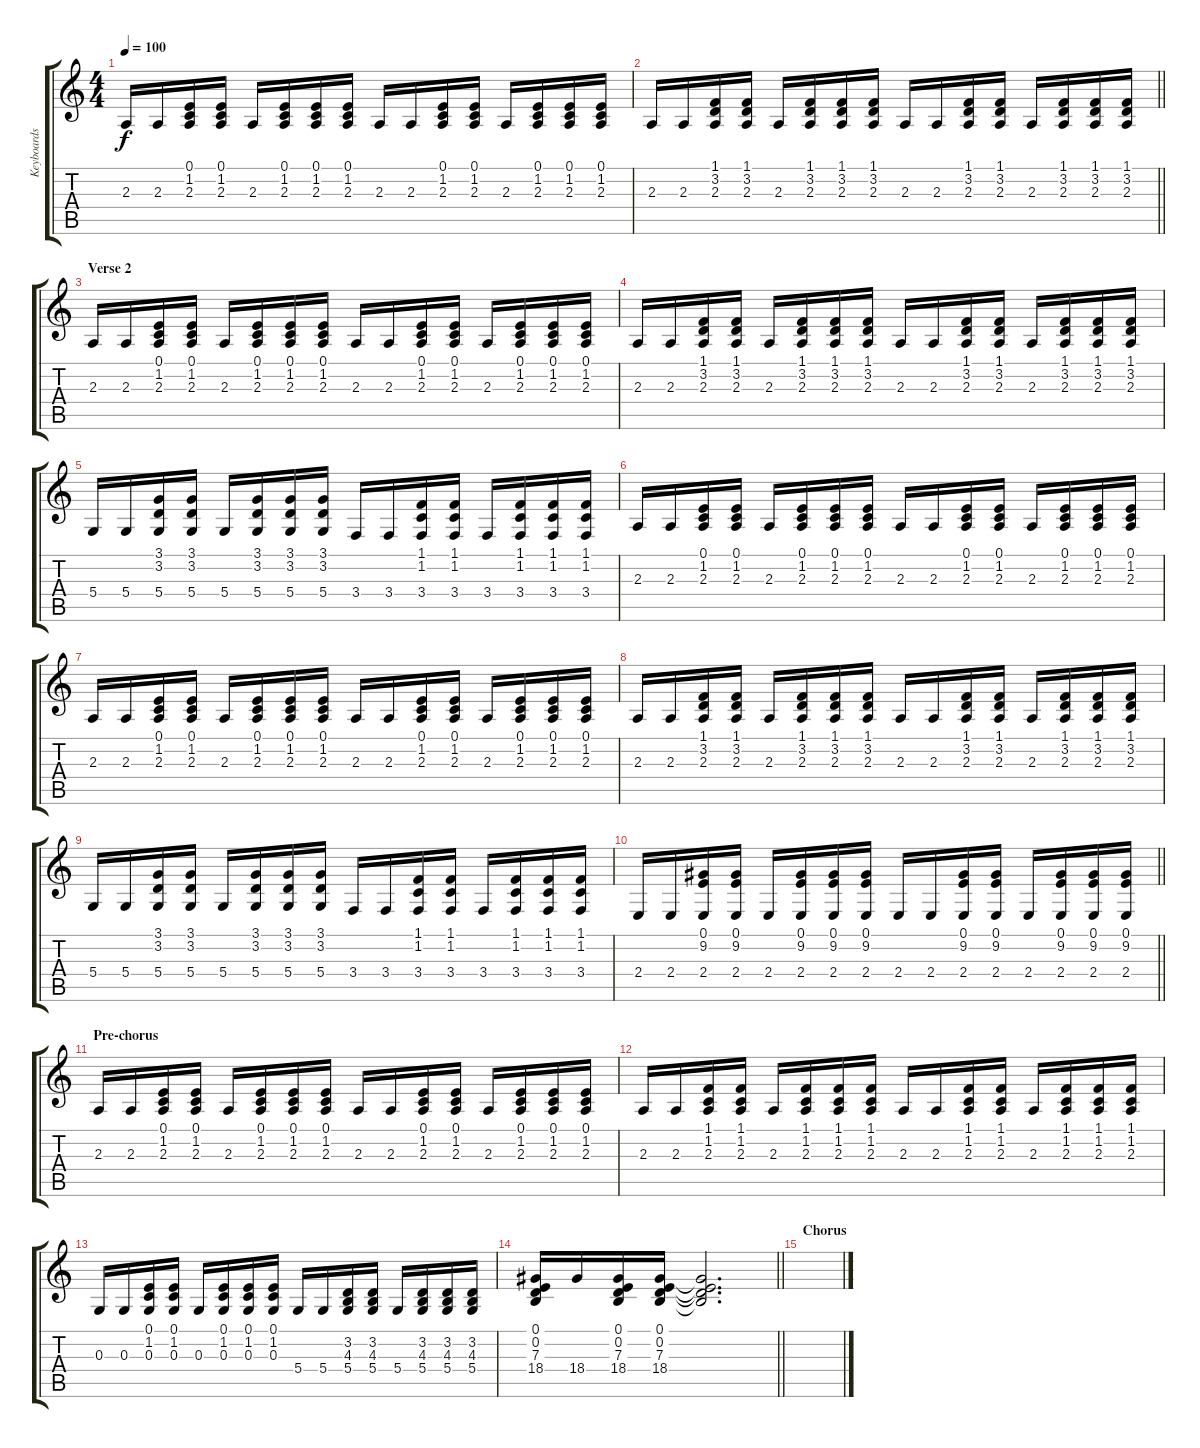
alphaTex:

\track ("Keyboards" "Keyboards") {instrument pad3polysynth}
\staff {score tabs}
\tuning (E4 B3 G3 D3 A2 E2) {hide}
\ts (4 4)
\tempo 100
\clef g2
\ks c
2.3.16{dy f} 2.3.16 (0.1 1.2 2.3).16 (0.1 1.2 2.3).16 2.3.16 (0.1 1.2 2.3).16 (0.1 1.2 2.3).16 (0.1 1.2 2.3).16 2.3.16 2.3.16 (0.1 1.2 2.3).16 (0.1 1.2 2.3).16 2.3.16 (0.1 1.2 2.3).16 (0.1 1.2 2.3).16 (0.1 1.2 2.3).16 |
\barLineRight lightlight
2.3.16 2.3.16 (1.1 3.2 2.3).16 (1.1 3.2 2.3).16 2.3.16 (1.1 3.2 2.3).16 (1.1 3.2 2.3).16 (1.1 3.2 2.3).16 2.3.16 2.3.16 (1.1 3.2 2.3).16 (1.1 3.2 2.3).16 2.3.16 (1.1 3.2 2.3).16 (1.1 3.2 2.3).16 (1.1 3.2 2.3).16 |
\section ("" "Verse 2")
2.3.16 2.3.16 (0.1 1.2 2.3).16 (0.1 1.2 2.3).16 2.3.16 (0.1 1.2 2.3).16 (0.1 1.2 2.3).16 (0.1 1.2 2.3).16 2.3.16 2.3.16 (0.1 1.2 2.3).16 (0.1 1.2 2.3).16 2.3.16 (0.1 1.2 2.3).16 (0.1 1.2 2.3).16 (0.1 1.2 2.3).16 |
2.3.16 2.3.16 (1.1 3.2 2.3).16 (1.1 3.2 2.3).16 2.3.16 (1.1 3.2 2.3).16 (1.1 3.2 2.3).16 (1.1 3.2 2.3).16 2.3.16 2.3.16 (1.1 3.2 2.3).16 (1.1 3.2 2.3).16 2.3.16 (1.1 3.2 2.3).16 (1.1 3.2 2.3).16 (1.1 3.2 2.3).16 |
5.4.16 5.4.16 (3.1 3.2 5.4).16 (3.1 3.2 5.4).16 5.4.16 (3.1 3.2 5.4).16 (3.1 3.2 5.4).16 (3.1 3.2 5.4).16 3.4.16 3.4.16 (1.1 1.2 3.4).16 (1.1 1.2 3.4).16 3.4.16 (1.1 1.2 3.4).16 (1.1 1.2 3.4).16 (1.1 1.2 3.4).16 |
2.3.16 2.3.16 (0.1 1.2 2.3).16 (0.1 1.2 2.3).16 2.3.16 (0.1 1.2 2.3).16 (0.1 1.2 2.3).16 (0.1 1.2 2.3).16 2.3.16 2.3.16 (0.1 1.2 2.3).16 (0.1 1.2 2.3).16 2.3.16 (0.1 1.2 2.3).16 (0.1 1.2 2.3).16 (0.1 1.2 2.3).16 |
2.3.16 2.3.16 (0.1 1.2 2.3).16 (0.1 1.2 2.3).16 2.3.16 (0.1 1.2 2.3).16 (0.1 1.2 2.3).16 (0.1 1.2 2.3).16 2.3.16 2.3.16 (0.1 1.2 2.3).16 (0.1 1.2 2.3).16 2.3.16 (0.1 1.2 2.3).16 (0.1 1.2 2.3).16 (0.1 1.2 2.3).16 |
2.3.16 2.3.16 (1.1 3.2 2.3).16 (1.1 3.2 2.3).16 2.3.16 (1.1 3.2 2.3).16 (1.1 3.2 2.3).16 (1.1 3.2 2.3).16 2.3.16 2.3.16 (1.1 3.2 2.3).16 (1.1 3.2 2.3).16 2.3.16 (1.1 3.2 2.3).16 (1.1 3.2 2.3).16 (1.1 3.2 2.3).16 |
5.4.16 5.4.16 (3.1 3.2 5.4).16 (3.1 3.2 5.4).16 5.4.16 (3.1 3.2 5.4).16 (3.1 3.2 5.4).16 (3.1 3.2 5.4).16 3.4.16 3.4.16 (1.1 1.2 3.4).16 (1.1 1.2 3.4).16 3.4.16 (1.1 1.2 3.4).16 (1.1 1.2 3.4).16 (1.1 1.2 3.4).16 |
\barLineRight lightlight
2.4.16 2.4.16 (0.1 9.2 2.4).16 (0.1 9.2 2.4).16 2.4.16 (0.1 9.2 2.4).16 (0.1 9.2 2.4).16 (0.1 9.2 2.4).16 2.4.16 2.4.16 (0.1 9.2 2.4).16 (0.1 9.2 2.4).16 2.4.16 (0.1 9.2 2.4).16 (0.1 9.2 2.4).16 (0.1 9.2 2.4).16 |
\section ("" "Pre-chorus")
2.3.16 2.3.16 (0.1 1.2 2.3).16 (0.1 1.2 2.3).16 2.3.16 (0.1 1.2 2.3).16 (0.1 1.2 2.3).16 (0.1 1.2 2.3).16 2.3.16 2.3.16 (0.1 1.2 2.3).16 (0.1 1.2 2.3).16 2.3.16 (0.1 1.2 2.3).16 (0.1 1.2 2.3).16 (0.1 1.2 2.3).16 |
2.3.16 2.3.16 (1.1 1.2 2.3).16 (1.1 1.2 2.3).16 2.3.16 (1.1 1.2 2.3).16 (1.1 1.2 2.3).16 (1.1 1.2 2.3).16 2.3.16 2.3.16 (1.1 1.2 2.3).16 (1.1 1.2 2.3).16 2.3.16 (1.1 1.2 2.3).16 (1.1 1.2 2.3).16 (1.1 1.2 2.3).16 |
0.3.16 0.3.16 (0.1 1.2 0.3).16 (0.1 1.2 0.3).16 0.3.16 (0.1 1.2 0.3).16 (0.1 1.2 0.3).16 (0.1 1.2 0.3).16 5.4.16 5.4.16 (3.2 4.3 5.4).16 (3.2 4.3 5.4).16 5.4.16 (3.2 4.3 5.4).16 (3.2 4.3 5.4).16 (3.2 4.3 5.4).16 |
\barLineRight lightlight
(0.1 0.2 7.3 18.4).16 18.4.16 (0.1 0.2 7.3 18.4).16 (0.1 0.2 7.3 18.4).16 (0.1{t} 0.2{t} 7.3{t} 18.4{t}).2{d} |
\section ("" "Chorus")
